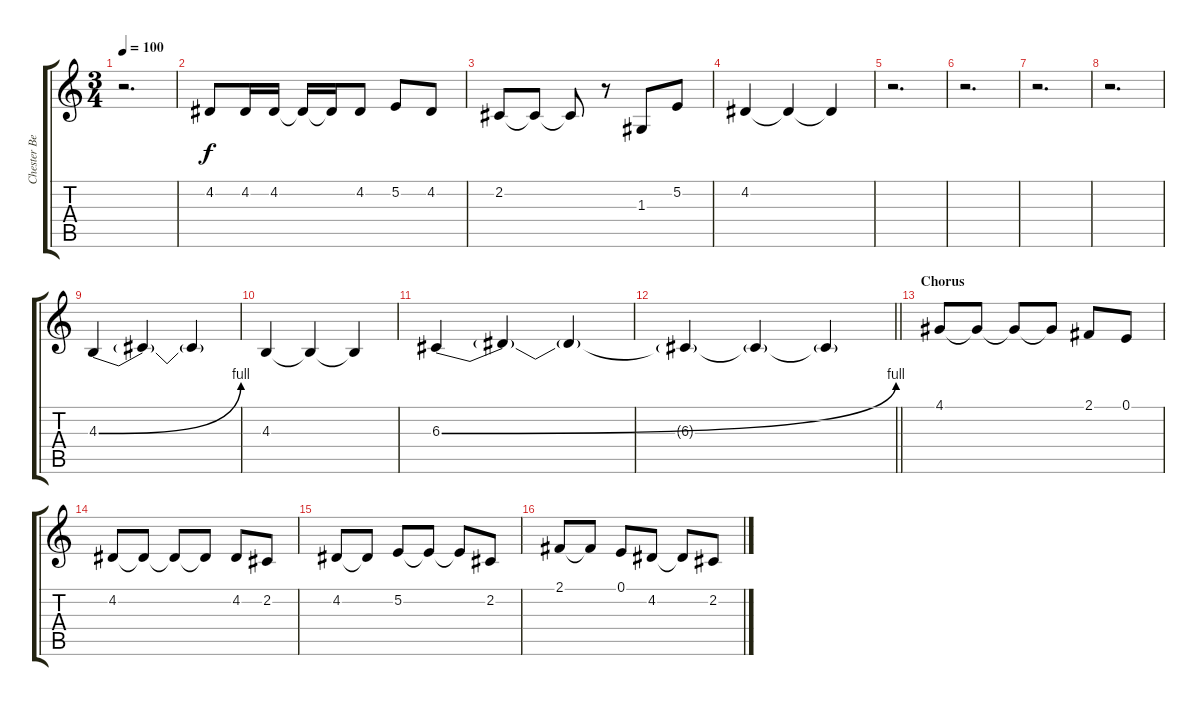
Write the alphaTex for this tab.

\track ("Chester Bennginton" "Chester Be") {instrument lead6voice}
\staff {score tabs}
\tuning (E4 B3 G3 D3 A2 E2) {hide}
\ts (3 4)
\tempo 100
\clef g2
\ks c
r.2{d dy f} |
4.2.8 4.2.16 4.2.16 4.2{t}.16 4.2{t}.16 4.2.8 5.2.8 4.2.8 |
2.2.8 2.2{t}.8 2.2{t}.8 r.8 1.3.8 5.2.8 |
4.2.4 4.2{t}.4 4.2{t}.4 |
r.2{d} |
r.2{d} |
r.2{d} |
r.2{d} |
4.3{be (bend 0 0 60 4)}.4 4.3{t}.4 4.3{t}.4 |
4.3.4 4.3{t}.4 4.3{t}.4 |
6.3{be (bend 0 0 60 4)}.4 6.3{t}.4 6.3{t}.4 |
\barLineRight lightlight
6.3{t}.4 6.3{t}.4 6.3{t}.4 |
\section ("" "Chorus")
4.1.8 4.1{t}.8 4.1{t}.8 4.1{t}.8 2.1.8 0.1.8 |
4.2.8 4.2{t}.8 4.2{t}.8 4.2{t}.8 4.2.8 2.2.8 |
4.2.8 4.2{t}.8 5.2.8 5.2{t}.8 5.2{t}.8 2.2.8 |
2.1.8 2.1{t}.8 0.1.8 4.2.8 4.2{t}.8 2.2.8
